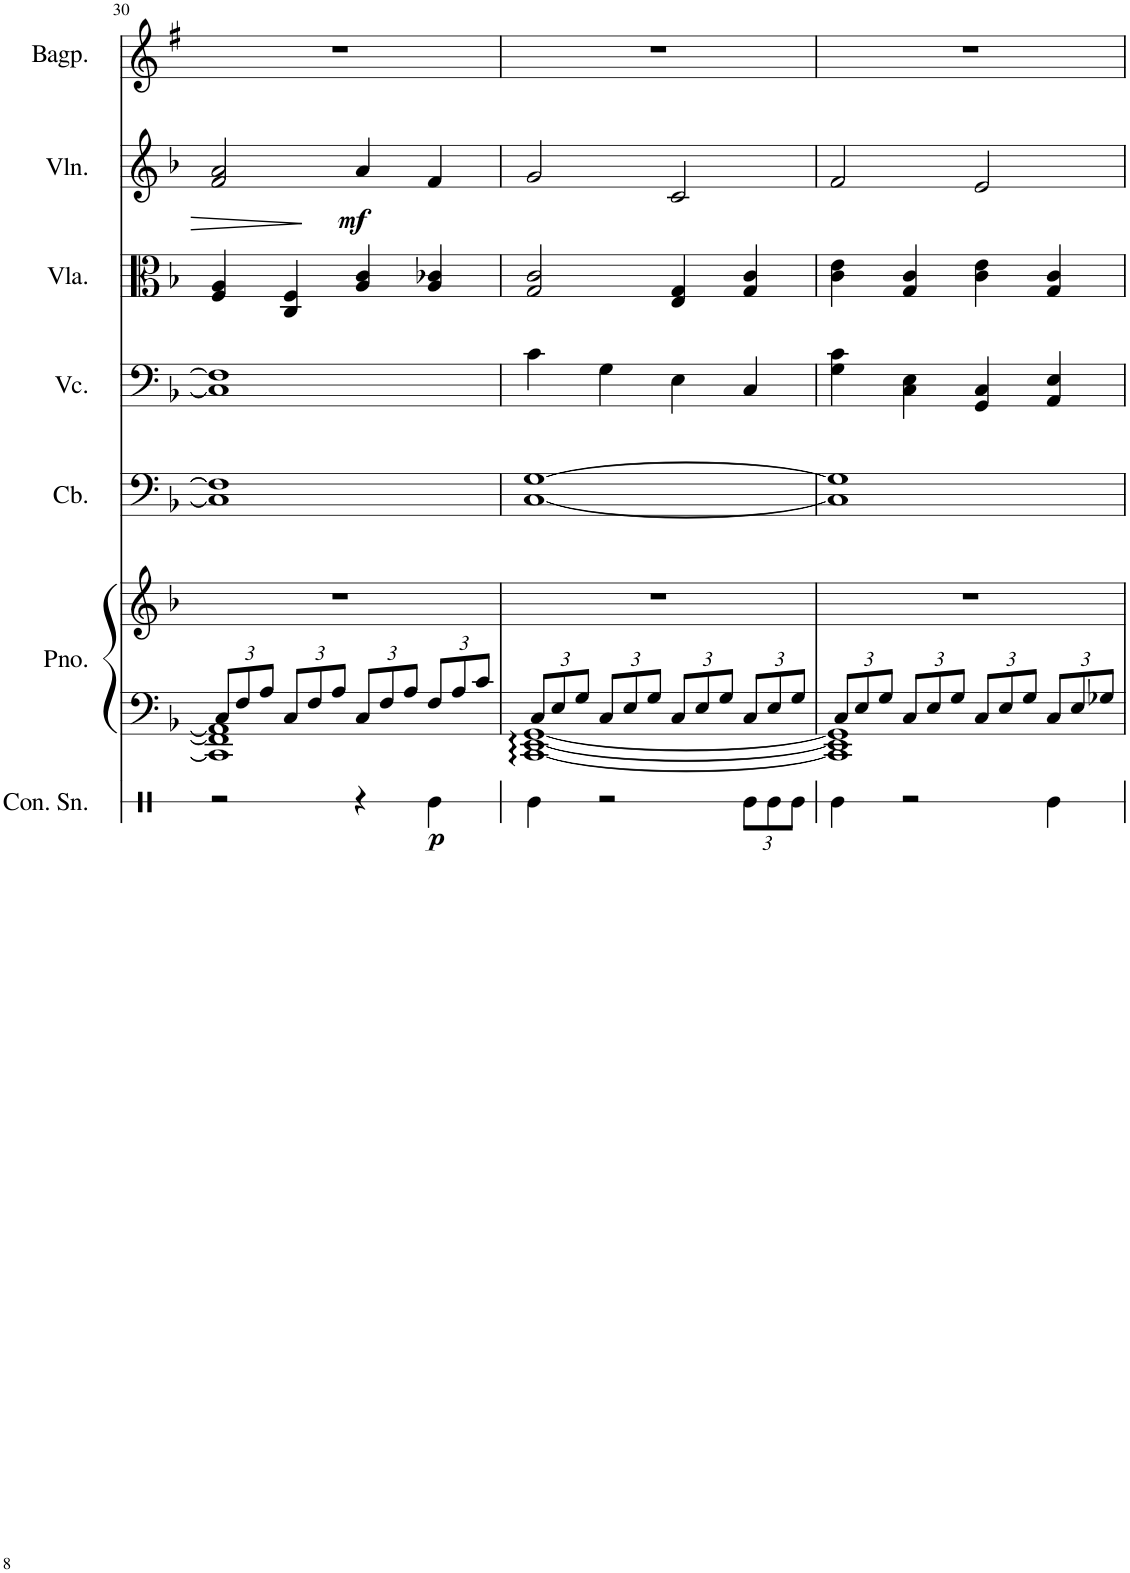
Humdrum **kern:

**kern	**dynam	**kern	**kern	**kern	**kern	**kern	**kern	**dynam	**kern
*part7	*part7	*part6	*part6	*part5	*part4	*part3	*part2	*part2	*part1
*staff8	*staff8	*staff7	*staff6	*staff5	*staff4	*staff3	*staff2	*staff2	*staff1
*I"Concert Snare Drum	*	*I"Piano	*	*I"Contrabass	*I"Violoncello	*I"Viola	*I"Violin	*	*I"Bagpipe
*I'Con. Sn.	*	*I'Pno.	*	*I'Cb.	*I'Vc.	*I'Vla.	*I'Vln.	*	*I'Bagp.
!!LO:PB:g=z
*clefX	*	*clefF4	*clefG2	*clefF4	*clefF4	*clefC3	*clefG2	*	*clefG2
*	*	*	*	*Trd7c12	*	*	*	*	*Trd1c2
*k[]	*	*k[b-]	*k[b-]	*k[b-]	*k[b-]	*k[b-]	*k[b-]	*	*k[f#]
*M4/4	*	*M4/4	*M4/4	*M4/4	*M4/4	*M4/4	*M4/4	*	*M4/4
=30	=30	=30	=30	=30	=30	=30	=30	=30	=30
*	*	*^	*	*	*	*	*	*	*
*	*	*	*Xbrackettup	*	*	*	*	*	*	*
2r	.	1CC] 1FF] 1AA]	12C/L	1r	1C] 1F]	1C] 1F]	4F/ 4A/	2f/ 2a/	.	1r
.	.	.	12F/	.	.	.	.	.	.	.
.	.	.	12A/J	.	.	.	.	.	.	.
.	.	.	12C/L	.	.	.	4C/ 4F/	.	.	.
.	.	.	12F/	.	.	.	.	.	.	.
.	.	.	12A/J	.	.	.	.	.	.	.
!	!	!	!	!	!	!	!	!	!LO:DY:b	!
4r	.	.	12C/L	.	.	.	4A/ 4c/	4a/	mf	.
.	.	.	12F/	.	.	.	.	.	.	.
.	.	.	12A/J	.	.	.	.	.	.	.
!	!LO:DY:b	!	!	!	!	!	!	!	!	!
4Re\	p	.	12F/L	.	.	.	4A/ 4c-X/	4f/	.	.
.	.	.	12A/	.	.	.	.	.	.	.
.	.	.	12c/J	.	.	.	.	.	.	.
=31	=31	=31	=31	=31	=31	=31	=31	=31	=31	=31
4Re\	.	[<1CC [<1EE [<1GG	12C/L	1r	[1C [1G	4c\	2G/ 2c/	2g/	.	1r
.	.	.	12E/	.	.	.	.	.	.	.
.	.	.	12G/J	.	.	.	.	.	.	.
2r	.	.	12C/L	.	.	4G\	.	.	.	.
.	.	.	12E/	.	.	.	.	.	.	.
.	.	.	12G/J	.	.	.	.	.	.	.
.	.	.	12C/L	.	.	4E\	4E/ 4G/	2c/	.	.
.	.	.	12E/	.	.	.	.	.	.	.
.	.	.	12G/J	.	.	.	.	.	.	.
*Xbrackettup	*	*	*	*	*	*	*	*	*	*
12Re\L	.	.	12C/L	.	.	4C/	4G/ 4c/	.	.	.
12Re\	.	.	12E/	.	.	.	.	.	.	.
12Re\J	.	.	12G/J	.	.	.	.	.	.	.
=32	=32	=32	=32	=32	=32	=32	=32	=32	=32	=32
4Re\	.	1CC] 1EE] 1GG]	12C/L	1r	1C] 1G]	4G\ 4c\	4c\ 4e\	2f/	.	1r
.	.	.	12E/	.	.	.	.	.	.	.
.	.	.	12G/J	.	.	.	.	.	.	.
2r	.	.	12C/L	.	.	4C\ 4E\	4G/ 4c/	.	.	.
.	.	.	12E/	.	.	.	.	.	.	.
.	.	.	12G/J	.	.	.	.	.	.	.
.	.	.	12C/L	.	.	4GG/ 4C/	4c\ 4e\	2e/	.	.
.	.	.	12E/	.	.	.	.	.	.	.
.	.	.	12G/J	.	.	.	.	.	.	.
4Re\	.	.	12C/L	.	.	4AA/ 4E/	4G/ 4c/	.	.	.
.	.	.	12E/	.	.	.	.	.	.	.
.	.	.	12G-X/J	.	.	.	.	.	.	.
*	*	*v	*v	*	*	*	*	*	*	*
=	=	=	=	=	=	=	=	=	=
*-	*-	*-	*-	*-	*-	*-	*-	*-	*-
